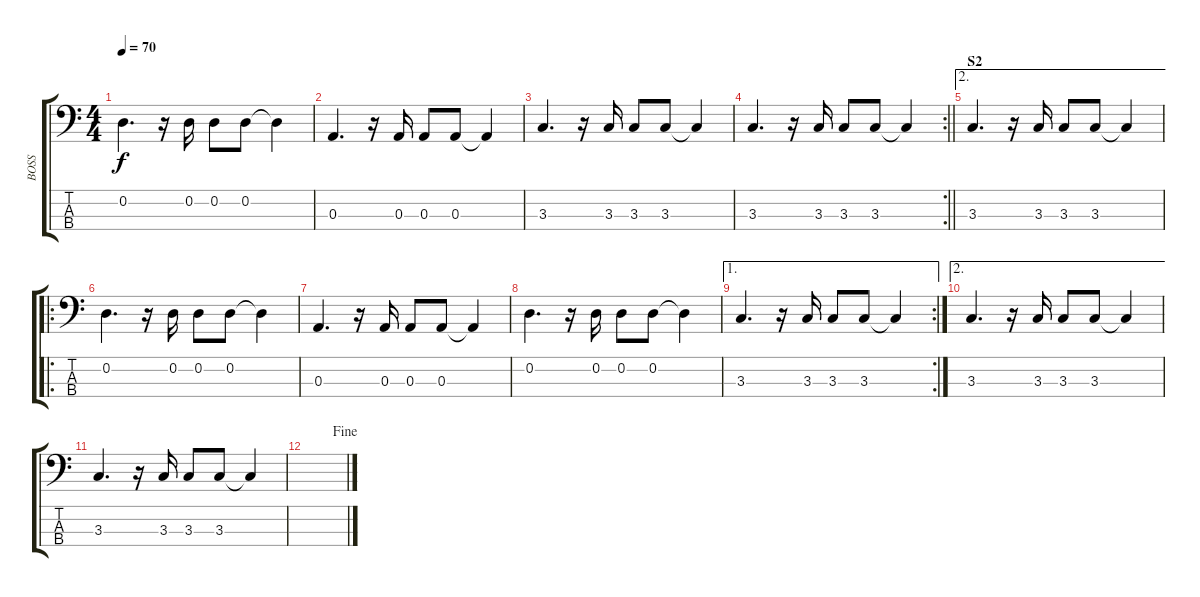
\track ("BOSS" "BOSS") {instrument electricbassfinger}
\staff {score tabs}
\tuning (G2 D2 A1 E1) {hide}
\ts (4 4)
\tempo 70
\clef f4
\ks c
0.2.4{d dy f} r.16 0.2.16 0.2.8 0.2.8 0.2{t}.4 |
0.3.4{d} r.16 0.3.16 0.3.8 0.3.8 0.3{t}.4 |
3.3.4{d} r.16 3.3.16 3.3.8 3.3.8 3.3{t}.4 |
\rc 2
\barLineRight lightlight
3.3.4{d} r.16 3.3.16 3.3.8 3.3.8 3.3{t}.4 |
\ae 2
\section ("" "S2")
3.3.4{d} r.16 3.3.16 3.3.8 3.3.8 3.3{t}.4 |
\ro
0.2.4{d} r.16 0.2.16 0.2.8 0.2.8 0.2{t}.4 |
0.3.4{d} r.16 0.3.16 0.3.8 0.3.8 0.3{t}.4 |
0.2.4{d} r.16 0.2.16 0.2.8 0.2.8 0.2{t}.4 |
\ae 1
\rc 2
3.3.4{d} r.16 3.3.16 3.3.8 3.3.8 3.3{t}.4 |
\ae 2
3.3.4{d} r.16 3.3.16 3.3.8 3.3.8 3.3{t}.4 |
3.3.4{d} r.16 3.3.16 3.3.8 3.3.8 3.3{t}.4 |
\jump fine
